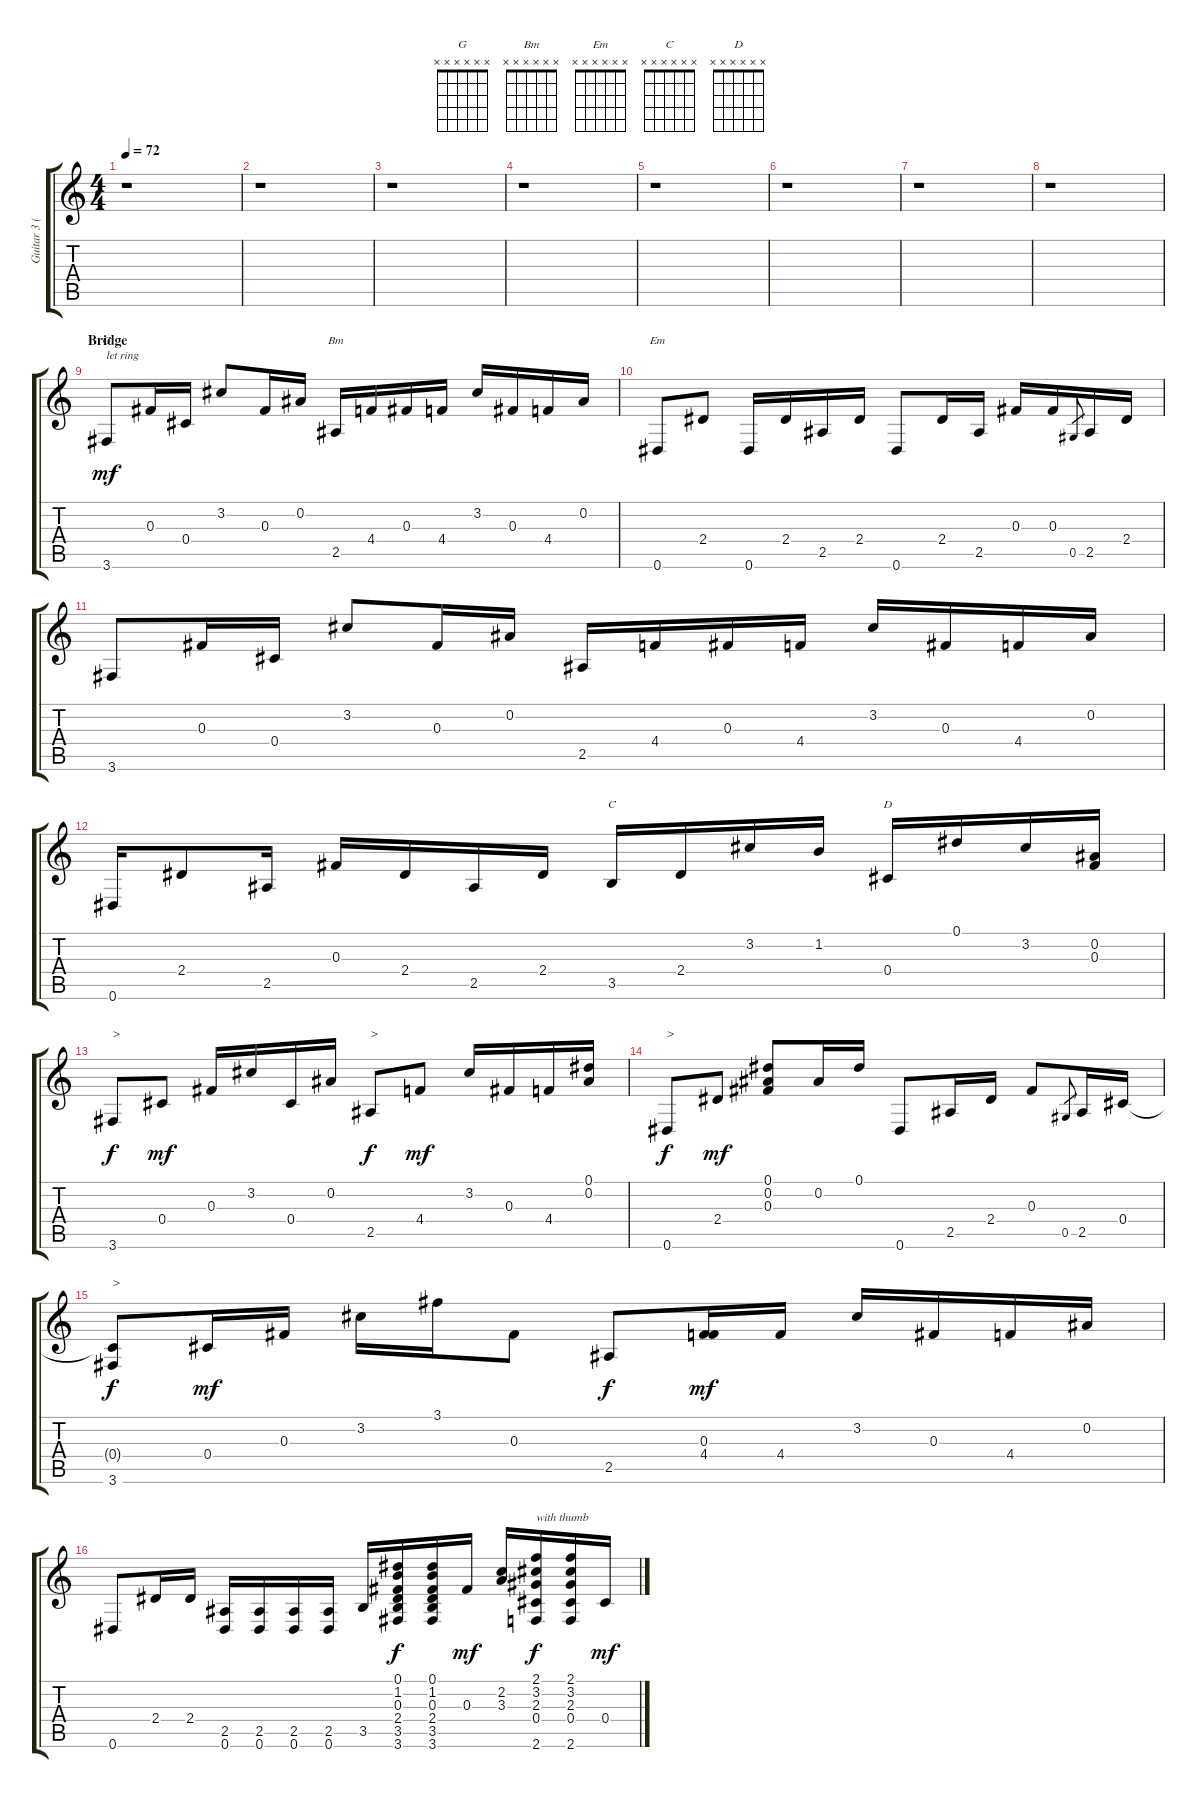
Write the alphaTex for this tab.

\track ("Guitar 3 (Slash)" "Guitar 3 (") {instrument acousticguitarsteel}
\staff {score tabs}
\tuning (Eb4 Bb3 Gb3 Db3 Ab2 Eb2) {hide}
\chord ("G" x x x x x x)
\chord ("Bm" x x x x x x)
\chord ("Em" x x x x x x)
\chord ("C" x x x x x x)
\chord ("D" x x x x x x)
\ts (4 4)
\tempo 72
\clef g2
\ks c
r.1{dy mf} |
r.1 |
r.1 |
r.1 |
r.1 |
r.1 |
r.1 |
r.1 |
\section ("" "Bridge")
3.6.8{ch "G" txt "let ring"} 0.3.16 0.4.16 3.2.8 0.3.16 0.2.16 2.5.16{ch "Bm"} 4.4.16 0.3.16 4.4.16 3.2.16 0.3.16 4.4.16 0.2.16 |
0.6.8{ch "Em"} 2.4.8 0.6.16 2.4.16 2.5.16 2.4.16 0.6.8 2.4.16 2.5.16 0.3.16 0.3.16 0.5.8{gr} 2.5.16 2.4.16 |
3.6.8 0.3.16 0.4.16 3.2.8 0.3.16 0.2.16 2.5.16 4.4.16 0.3.16 4.4.16 3.2.16 0.3.16 4.4.16 0.2.16 |
0.6.16 2.4.8 2.5.16 0.3.16 2.4.16 2.5.16 2.4.16 3.5.16{ch "C"} 2.4.16 3.2.16 1.2.16 0.4.16{ch "D"} 0.1.16 3.2.16 (0.2 0.3).16 |
3.6.8{txt ">" dy f} 0.4.8{dy mf} 0.3.16 3.2.16 0.4.16 0.2.16 2.5.8{txt ">" dy f} 4.4.8{dy mf} 3.2.16 0.3.16 4.4.16 (0.1 0.2).16 |
0.6.8{txt ">" dy f} 2.4.8{dy mf} (0.1 0.2 0.3).8 0.2.16 0.1.16 0.6.8 2.5.16 2.4.16 0.3.8 0.5.8{gr} 2.5.16 0.4.16 |
(0.4{t} 3.6).8{txt ">" dy f} 0.4.16{dy mf} 0.3.16 3.2.16 3.1.16 0.3.8 2.5.8{dy f} (0.3 4.4).16{dy mf} 4.4.16 3.2.16 0.3.16 4.4.16 0.2.16 |
0.6.8 2.4.16 2.4.16 (2.5 0.6).16 (2.5 0.6).16 (2.5 0.6).16 (2.5 0.6).16 3.5.16 (0.1 1.2 0.3 2.4 3.5 3.6).16{dy f} (0.1 1.2 0.3 2.4 3.5 3.6).16 0.3.16{dy mf} (2.2 3.3).16 (2.1 3.2 2.3 0.4 2.6).16{txt "with thumb" dy f} (2.1 3.2 2.3 0.4 2.6).16 0.4.16{dy mf}
